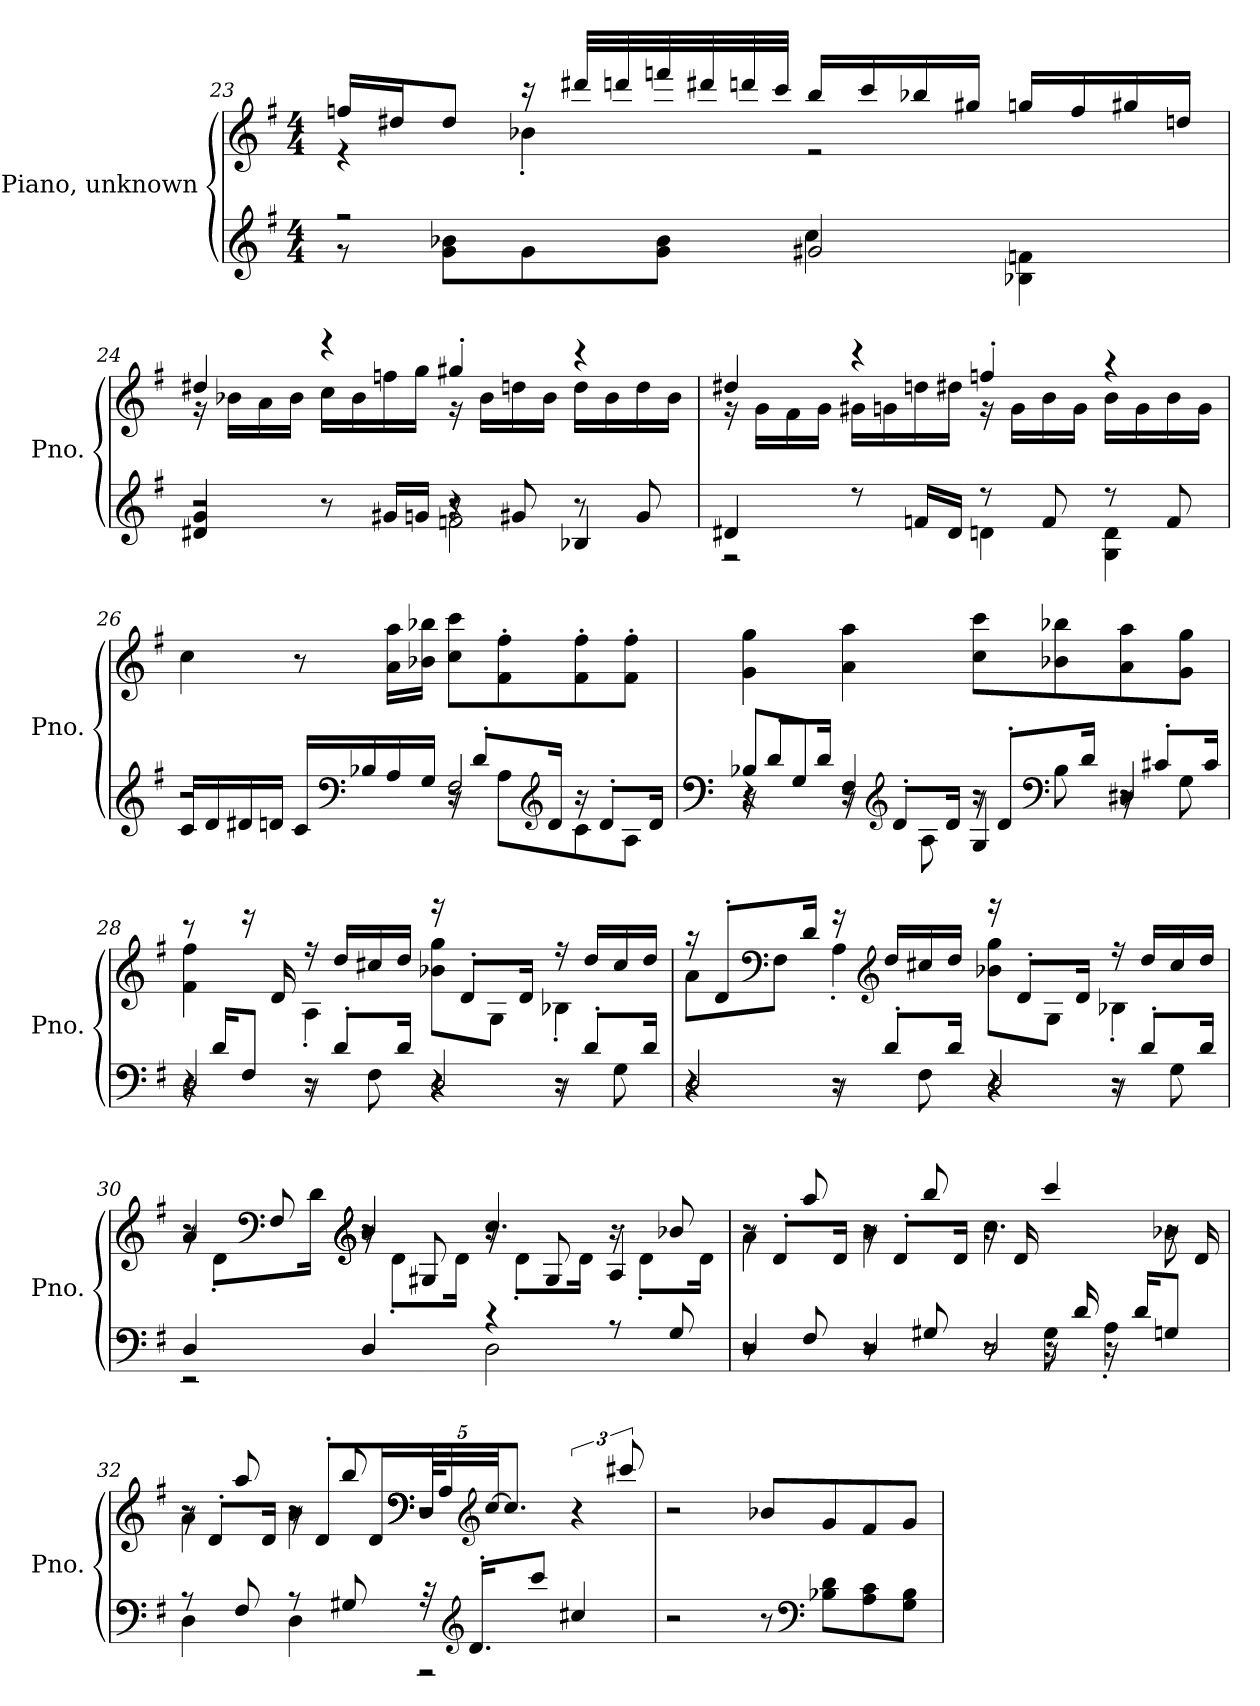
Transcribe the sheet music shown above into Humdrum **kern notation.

**kern	**kern
*part1	*part1
*staff2	*staff1
*I"Piano, unknown	*
*I'Pno.	*
!!LO:LB:g=z
*clefG2	*clefG2
*k[f#]	*k[f#]
*M4/4	*M4/4
=23	=23
*^	*^
2r	8r	16ffn/LL	4r
.	.	16dd#X/J	.
.	8g\ 8b-X\L	8dd#/J	.
.	8g\	16r	4b-X'\
.	.	32ddd#X/LLL	.
.	.	32dddn/	.
.	8g\ 8b-\J	32fffn/	.
.	.	32ddd#X/	.
.	.	32dddn/	.
.	.	32ccc/JJJ	.
2g#X/	4cc\	16bb/LL	2r
.	.	16ccc/	.
.	.	16bb-X/	.
.	.	16gg#X/JJ	.
.	4B-X\ 4fn\	16ggn/LL	.
.	.	16ff/	.
.	.	16gg#X/	.
.	.	16ddn/JJ	.
!!LO:LB:g=z	!!
=24	=24	=24	=24
*	*^	*	*
4d#X/ 4g/	2r	2r	4dd#X/	16r
.	.	.	.	16b-X\LL
.	.	.	.	16a\
.	.	.	.	16b-\JJ
8r	.	.	4r	16cc\LL
.	.	.	.	16b-\
16g#X/LL	.	.	.	16ffn\
16gn/JJ	.	.	.	16gg\JJ
8r	2fn\	4r	4gg#X'/	16r
.	.	.	.	16b-\LL
8g#X/	.	.	.	16ddn\
.	.	.	.	16b-\JJ
8r	.	4B-X/	4r	16dd\LL
.	.	.	.	16b-\
8g#/	.	.	.	16dd\
.	.	.	.	16b-\JJ
*	*v	*v	*	*
=25	=25	=25	=25
4d#X/	2r	4dd#X/	16r
.	.	.	16g\LL
.	.	.	16f#\
.	.	.	16g\JJ
8r	.	4r	16g#X\LL
.	.	.	16gn\
16fn/LL	.	.	16ddn\
16d#/JJ	.	.	16dd#X\JJ
8r	4dn\	4ffn'/	16r
.	.	.	16g\LL
8f/	.	.	16b\
.	.	.	16g\JJ
8r	4G\ 4d\	4r	16b\LL
.	.	.	16g\
8f/	.	.	16b\
.	.	.	16g\JJ
*	*	*v	*v
!!LO:LB:g=z
=26	=26	=26
*	*^	*
16c/LL	2r	2r	4cc\
16d/	.	.	.
16d#X/	.	.	.
16dn/JJ	.	.	.
16c/LL	.	.	8r
*clefF4	*	*	*
16B-X/	.	.	.
16A/	.	.	16a\ 16aa\LL
16G/JJ	.	.	16b-X\ 16bb-X\JJ
16r	8r	2F#/	8cc\ 8ccc\L
8d'/L	.	.	.
.	8A\L	.	8f#\' 8ff#\'
*clefG2	*	*	*
16d/Jk	.	.	.
16r	8c\	.	8f#\' 8ff#\'
8d'/L	.	.	.
.	8A\J	.	8f#\' 8ff#\'J
16d/Jk	.	.	.
!!LO:PB:g=z
=27	=27	=27	=27
*clefF4	*	*	*
16r	4r	8B-X/L	4g\ 4gg\
8d'/L	.	.	.
.	.	8G/J	.
16d/Jk	.	.	.
16r	8r	4F#/	4a\ 4aa\
*clefG2	*	*	*
8d'/L	.	.	.
.	8A\	.	.
16d/Jk	.	.	.
16r	8r	4G/	8cc\ 8ccc\L
8d'/L	.	.	.
*clefF4	*	*	*
.	8B-\	.	8b-X\ 8bb-X\
16d/Jk	.	.	.
16r	8r	4D#X/	8a\ 8aa\
8c#X'/L	.	.	.
.	8G\	.	8g\ 8gg\J
16c#/Jk	.	.	.
=28	=28	=28	=28
*	*	*	*^
16r	4r	2D/	8r	4f#\ 4ff#\
16d/KL	.	.	.	.
8F#/J	.	.	16r	.
.	.	.	16d/	.
16r	8r	.	16r	4A'\
8d'/L	.	.	16dd/LL	.
.	8F#\	.	16cc#X/	.
16d/Jk	.	.	16dd/JJ	.
4r	4r	2D/	16r	8b-X\ 8gg\L
.	.	.	8d'/L	.
.	.	.	.	8G\J
.	.	.	16d/Jk	.
16r	8r	.	16r	4B-X'\
8d'/L	.	.	16dd/LL	.
.	8G\	.	16cc#/	.
16d/Jk	.	.	16dd/JJ	.
!!LO:LB:g=z	!!
=29	=29	=29	=29	=29
4r	4r	2D/	16r	8a\L
.	.	.	8d'/L	.
*	*	*	*clefF4	*
.	.	.	.	8F#\J
.	.	.	16d/Jk	.
16r	8r	.	16r	4A'\
*	*	*	*clefG2	*
8d'/L	.	.	16dd/LL	.
.	8F#\	.	16cc#X/	.
16d/Jk	.	.	16dd/JJ	.
4r	4r	2D/	16r	8b-X\ 8gg\L
.	.	.	8d'/L	.
.	.	.	.	8G\J
.	.	.	16d/Jk	.
16r	8r	.	16r	4B-X'\
8d'/L	.	.	16dd/LL	.
.	8G\	.	16cc#/	.
16d/Jk	.	.	16dd/JJ	.
*	*v	*v	*	*
=30	=30	=30	=30
*	*	*	*^
4D/	2r	4a/	16r	8r
.	.	.	8d'\L	.
*	*	*clefF4	*	*
.	.	.	.	8F#/
.	.	.	16d\Jk	.
*	*	*clefG2	*	*
4D/	.	4b/	16r	8r
.	.	.	8d'\L	.
.	.	.	.	8G#X/
.	.	.	16d\Jk	.
4r	2D\	4.cc/	16r	8r
.	.	.	8d'\L	.
.	.	.	.	8G#/
.	.	.	16d\Jk	.
8r	.	.	16r	4A'/
.	.	.	8d'\L	.
8G/	.	8b-X/	.	.
.	.	.	16d\Jk	.
!!LO:LB:g=z	!!	!!
=31	=31	=31	=31	=31
*	*^	*	*	*
8r	2r	4D/	8r	4a\	16r
.	.	.	.	.	8d'/L
8F#/	.	.	8aa/	.	.
.	.	.	.	.	16d/Jk
8r	.	4D/	8r	4b\	16r
.	.	.	.	.	8d'/L
8G#X/	.	.	8bb/	.	.
.	.	.	.	.	16d/Jk
8r	8r	2D/	2r	4.cc\	16r
.	.	.	.	.	16d/
16r	8G#\	.	.	.	4ccc/
16d/	.	.	.	.	.
16r	4A'\	.	.	.	.
16d/KL	.	.	.	.	.
8Gn/J	.	.	.	8b-X\	16r
.	.	.	.	.	16d/
*	*v	*v	*	*	*
=32	=32	=32	=32	=32
8r	4D\	8r	4a\	16r
.	.	.	.	8d'/L
8F#/	.	8aa/	.	.
.	.	.	.	16d/Jk
8r	4D\	8r	4b\	16r
.	.	.	.	8d'/L
8G#X/	.	8bb/	.	.
.	.	.	.	16d/L
*	*	*clefF4	*	*
*	*	*	*	*Xbrackettup
32r	2r	2r	2r	80D/KL
.	.	.	.	40A/
*clefG2	*	*	*	*
16.d'/KL	.	.	.	.
*	*	*clefG2	*	*
.	.	.	.	[40cc/JJ
.	.	.	.	8.cc/J]
8ccc/J	.	.	.	.
*	*	*	*	*brackettup
4cc#X/	.	.	.	6r
.	.	.	.	12ccc#X/
*v	*v	*	*	*
*	*v	*v	*v
!!LO:LB:g=z
=33	=33
2r	2r
8r	8b-X/L
*clefF4	*
8B-X\ 8d\L	8g/
8A\ 8c\	8f#/
8G\ 8B-\J	8g/J
=	=
*-	*-
